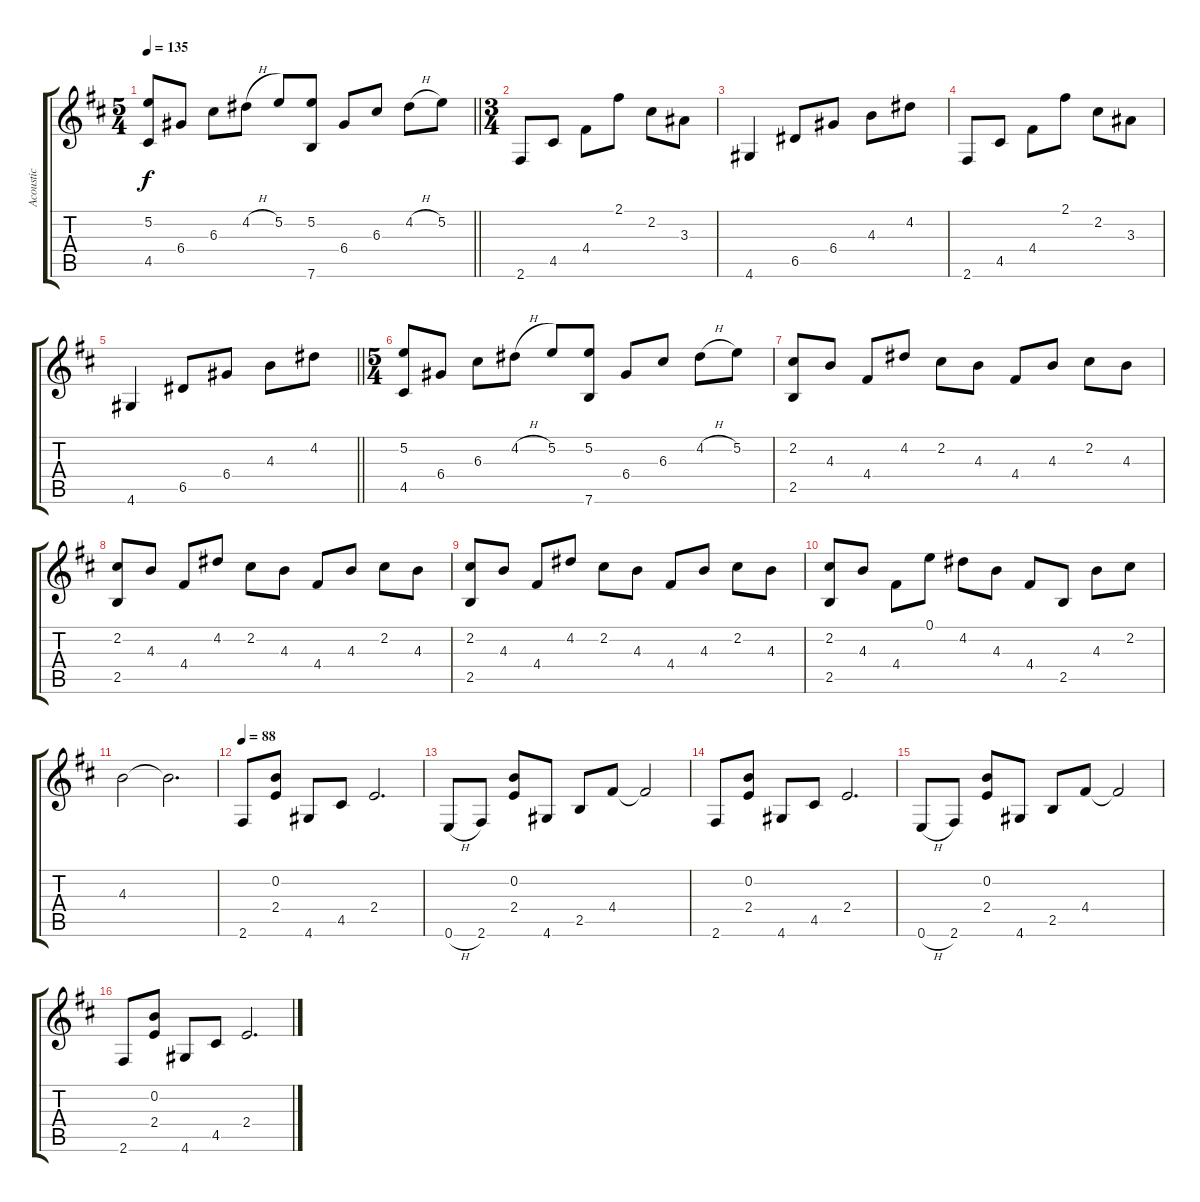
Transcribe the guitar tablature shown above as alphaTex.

\track ("Acoustic" "Acoustic") {instrument acousticguitarsteel}
\staff {score tabs}
\tuning (E4 B3 G3 D3 A2 E2) {hide}
\ts (5 4)
\tempo 135
\clef g2
\barLineRight lightlight
\ks d
(5.2 4.5).8{dy f} 6.4.8 6.3.8 4.2{h}.8 5.2.8 (5.2 7.6).8 6.4.8 6.3.8 4.2{h}.8 5.2.8 |
\ts (3 4)
2.6.8 4.5.8 4.4.8 2.1.8 2.2.8 3.3.8 |
4.6.4 6.5.8 6.4.8 4.3.8 4.2.8 |
2.6.8 4.5.8 4.4.8 2.1.8 2.2.8 3.3.8 |
\barLineRight lightlight
4.6.4 6.5.8 6.4.8 4.3.8 4.2.8 |
\ts (5 4)
(5.2 4.5).8 6.4.8 6.3.8 4.2{h}.8 5.2.8 (5.2 7.6).8 6.4.8 6.3.8 4.2{h}.8 5.2.8 |
(2.2 2.5).8 4.3.8 4.4.8 4.2.8 2.2.8 4.3.8 4.4.8 4.3.8 2.2.8 4.3.8 |
(2.2 2.5).8 4.3.8 4.4.8 4.2.8 2.2.8 4.3.8 4.4.8 4.3.8 2.2.8 4.3.8 |
(2.2 2.5).8 4.3.8 4.4.8 4.2.8 2.2.8 4.3.8 4.4.8 4.3.8 2.2.8 4.3.8 |
(2.2 2.5).8 4.3.8 4.4.8 0.1.8 4.2.8 4.3.8 4.4.8 2.5.8 4.3.8 2.2.8 |
4.3.2 4.3{t}.2{d} |
\tempo 88
2.6.8 (0.2 2.4).8 4.6.8 4.5.8 2.4.2{d} |
0.6{h}.8 2.6.8 (0.2 2.4).8 4.6.8 2.5.8 4.4.8 4.4{t}.2 |
2.6.8 (0.2 2.4).8 4.6.8 4.5.8 2.4.2{d} |
0.6{h}.8 2.6.8 (0.2 2.4).8 4.6.8 2.5.8 4.4.8 4.4{t}.2 |
2.6.8 (0.2 2.4).8 4.6.8 4.5.8 2.4.2{d}
